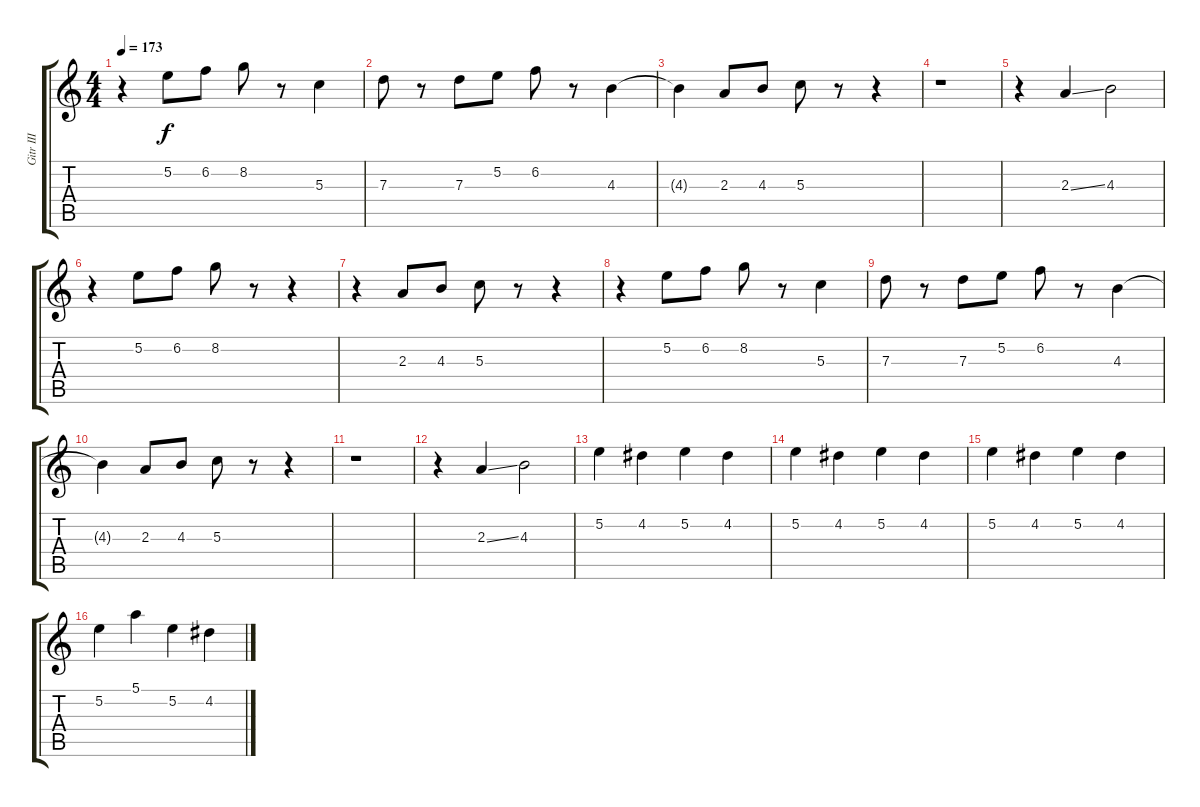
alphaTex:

\track ("Gitr III" "Gitr III") {instrument acousticguitarsteel}
\staff {score tabs}
\tuning (E4 B3 G3 D3 A2 E2) {hide}
\ts (4 4)
\tempo 173
\clef g2
\ks c
r.4{dy f} 5.2.8 6.2.8 8.2.8 r.8 5.3.4 |
7.3.8 r.8 7.3.8 5.2.8 6.2.8 r.8 4.3.4 |
4.3{t}.4 2.3.8 4.3.8 5.3.8 r.8 r.4 |
r.1 |
r.4 2.3{ss}.4 4.3.2 |
r.4 5.2.8 6.2.8 8.2.8 r.8 r.4 |
r.4 2.3.8 4.3.8 5.3.8 r.8 r.4 |
r.4 5.2.8 6.2.8 8.2.8 r.8 5.3.4 |
7.3.8 r.8 7.3.8 5.2.8 6.2.8 r.8 4.3.4 |
4.3{t}.4 2.3.8 4.3.8 5.3.8 r.8 r.4 |
r.1 |
r.4 2.3{ss}.4 4.3.2 |
5.2.4 4.2.4 5.2.4 4.2.4 |
5.2.4 4.2.4 5.2.4 4.2.4 |
5.2.4 4.2.4 5.2.4 4.2.4 |
5.2.4 5.1.4 5.2.4 4.2.4
